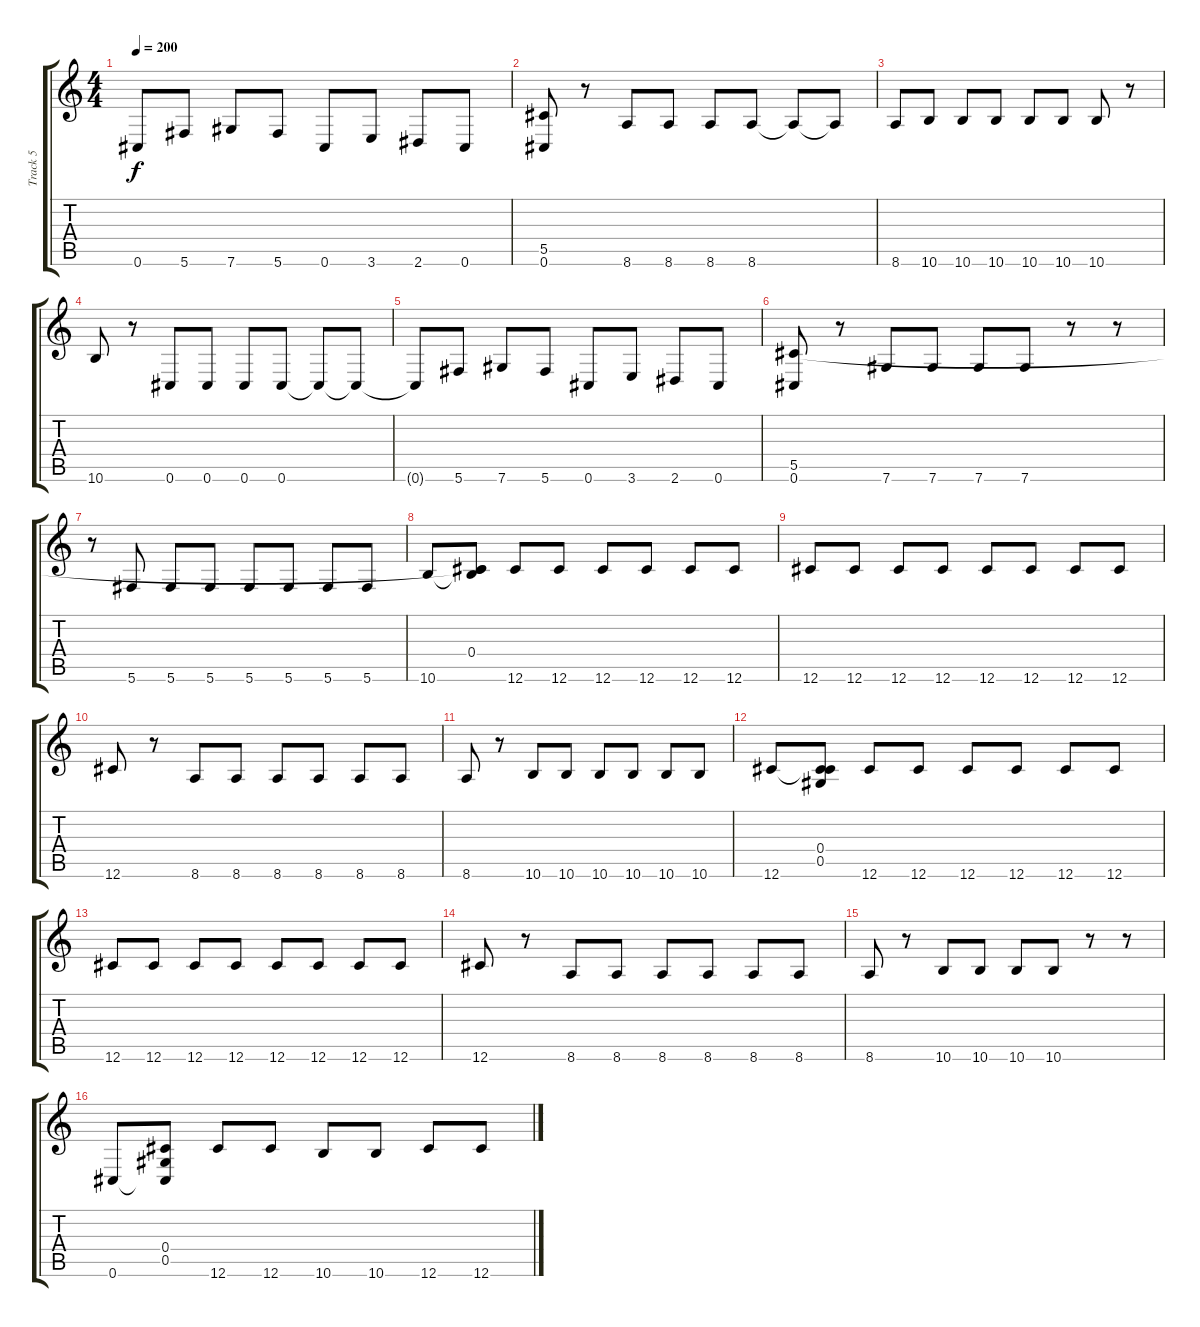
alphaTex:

\track ("Track 5" "Track 5") {instrument electricbasspick}
\staff {score tabs}
\tuning (Eb4 Bb3 Gb3 Db3 Ab2 Db2) {hide}
\ts (4 4)
\tempo 200
\clef g2
\ks c
0.6{t}.8{dy f} 5.6.8 7.6.8 5.6.8 0.6.8 3.6.8 2.6.8 0.6.8 |
(5.5 0.6).8 r.8 8.6.8 8.6.8 8.6.8 8.6.8 8.6{t}.8 8.6{t}.8 |
8.6.8 10.6.8 10.6.8 10.6.8 10.6.8 10.6.8 10.6.8 r.8 |
10.6.8 r.8 0.6.8 0.6.8 0.6.8 0.6.8 0.6{t}.8 0.6{t}.8 |
0.6{t}.8 5.6.8 7.6.8 5.6.8 0.6.8 3.6.8 2.6.8 0.6.8 |
(5.5 0.6).8 r.8 7.6.8 7.6.8 7.6.8 7.6.8 r.8 r.8 |
r.8 5.6.8 5.6.8 5.6.8 5.6.8 5.6.8 5.6.8 5.6.8 |
10.6.8{volume 15} (0.4 5.5{t} 10.6{t}).8 12.6.8 12.6.8 12.6.8 12.6.8 12.6.8 12.6.8 |
12.6.8 12.6.8 12.6.8 12.6.8 12.6.8 12.6.8 12.6.8 12.6.8 |
12.6.8 r.8 8.6.8 8.6.8 8.6.8 8.6.8 8.6.8 8.6.8 |
8.6.8 r.8 10.6.8 10.6.8 10.6.8 10.6.8 10.6.8 10.6.8 |
12.6.8 (0.4 0.5 12.6{t}).8 12.6.8 12.6.8 12.6.8 12.6.8 12.6.8 12.6.8 |
12.6.8 12.6.8 12.6.8 12.6.8 12.6.8 12.6.8 12.6.8 12.6.8 |
12.6.8 r.8 8.6.8 8.6.8 8.6.8 8.6.8 8.6.8 8.6.8 |
8.6.8 r.8 10.6.8 10.6.8 10.6.8 10.6.8 r.8 r.8 |
0.6.8 (0.4 0.5 0.6{t}).8 12.6.8 12.6.8 10.6.8 10.6.8 12.6.8 12.6.8
